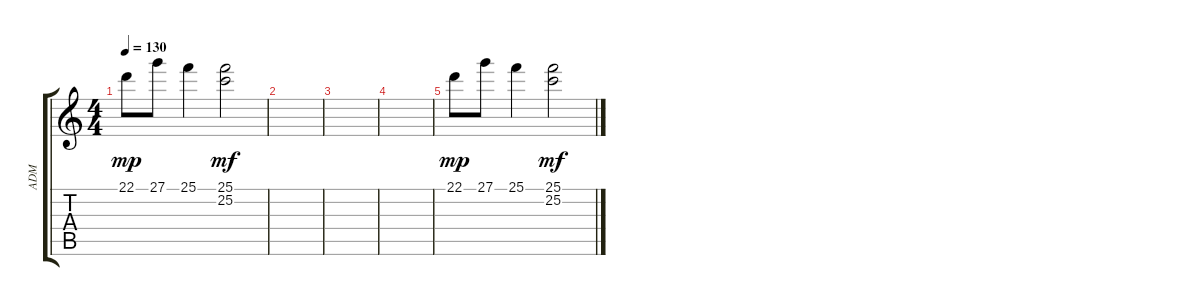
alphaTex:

\track ("ADM" "ADM") {instrument musicbox}
\staff {score tabs}
\tuning (E4 B3 G3 D3 A2 E2) {hide}
\ts (4 4)
\tempo 130
\clef g2
\ks c
22.1.8{dy mp} 27.1.8 25.1.4 (25.1 25.2).2{dy mf} |
|
|
|
22.1.8{dy mp} 27.1.8 25.1.4 (25.1 25.2).2{dy mf}
